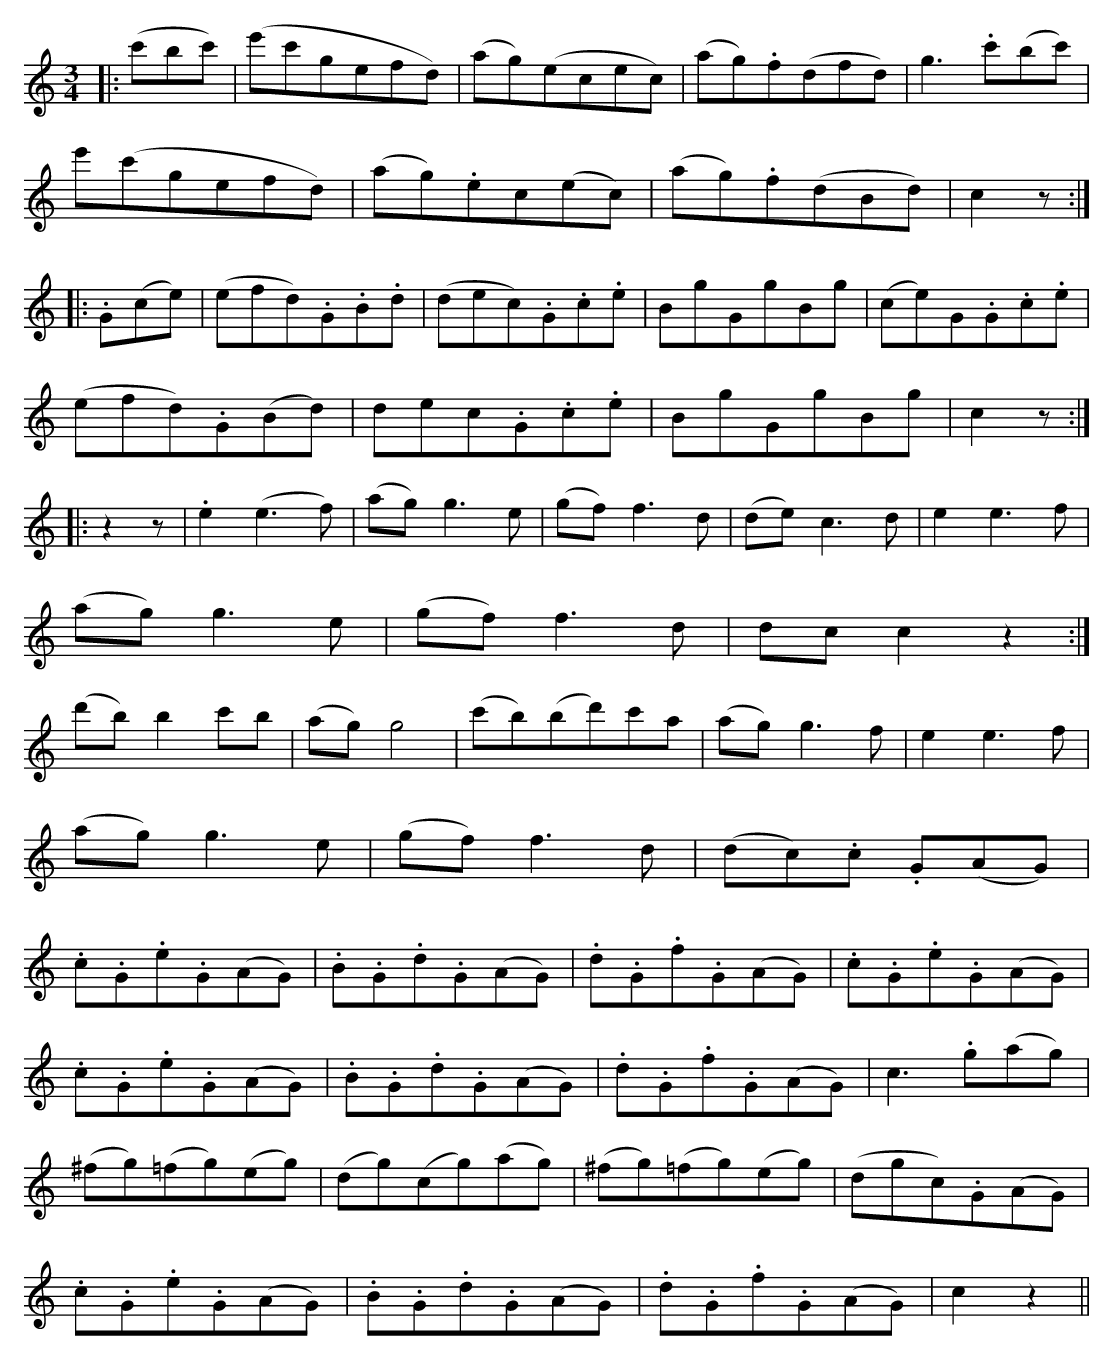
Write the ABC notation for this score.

X:1
M:3/4
K:C
|:(c'bc')|(e'c'gefd)|(ag)(ecec)|(ag).f(dfd)|g3.c'(bc')|
e'(c'gefd)|(ag).ec(ec)|(ag).f(dBd)|c2z:|
|:.G(ce)|(efd).G.B.d|(dec).G.c.e|BgGgBg|(ce)G.G.c.e|
(efd).G(Bd)|dec.G.c.e|BgGgBg|c2z:|
|:z2z|.e2(e3f)|(ag)g3e|(gf)f3d|(de)c3d|e2e3f|
(ag)g3e|(gf)f3d|dcc2z2:|
(d'b)b2c'b|(ag)g4|(c'b)(bd')c'a|(ag)g3f|e2e3f|
(ag)g3e|(gf)f3d|(dc).c .G(AG)|
.c.G.e.G(AG)|.B.G.d.G(AG)|.d.G.f.G(AG)|.c.G.e.G(AG)|
.c.G.e.G(AG)|.B.G.d.G(AG)|.d.G.f.G(AG)|c3.g(ag)|
(^fg)(=fg)(eg)|(dg)(cg)(ag)|(^fg)(=fg)(eg)|(dgc).G(AG)|
.c.G.e.G(AG)|.B.G.d.G(AG)|.d.G.f.G(AG)|c2z2||
